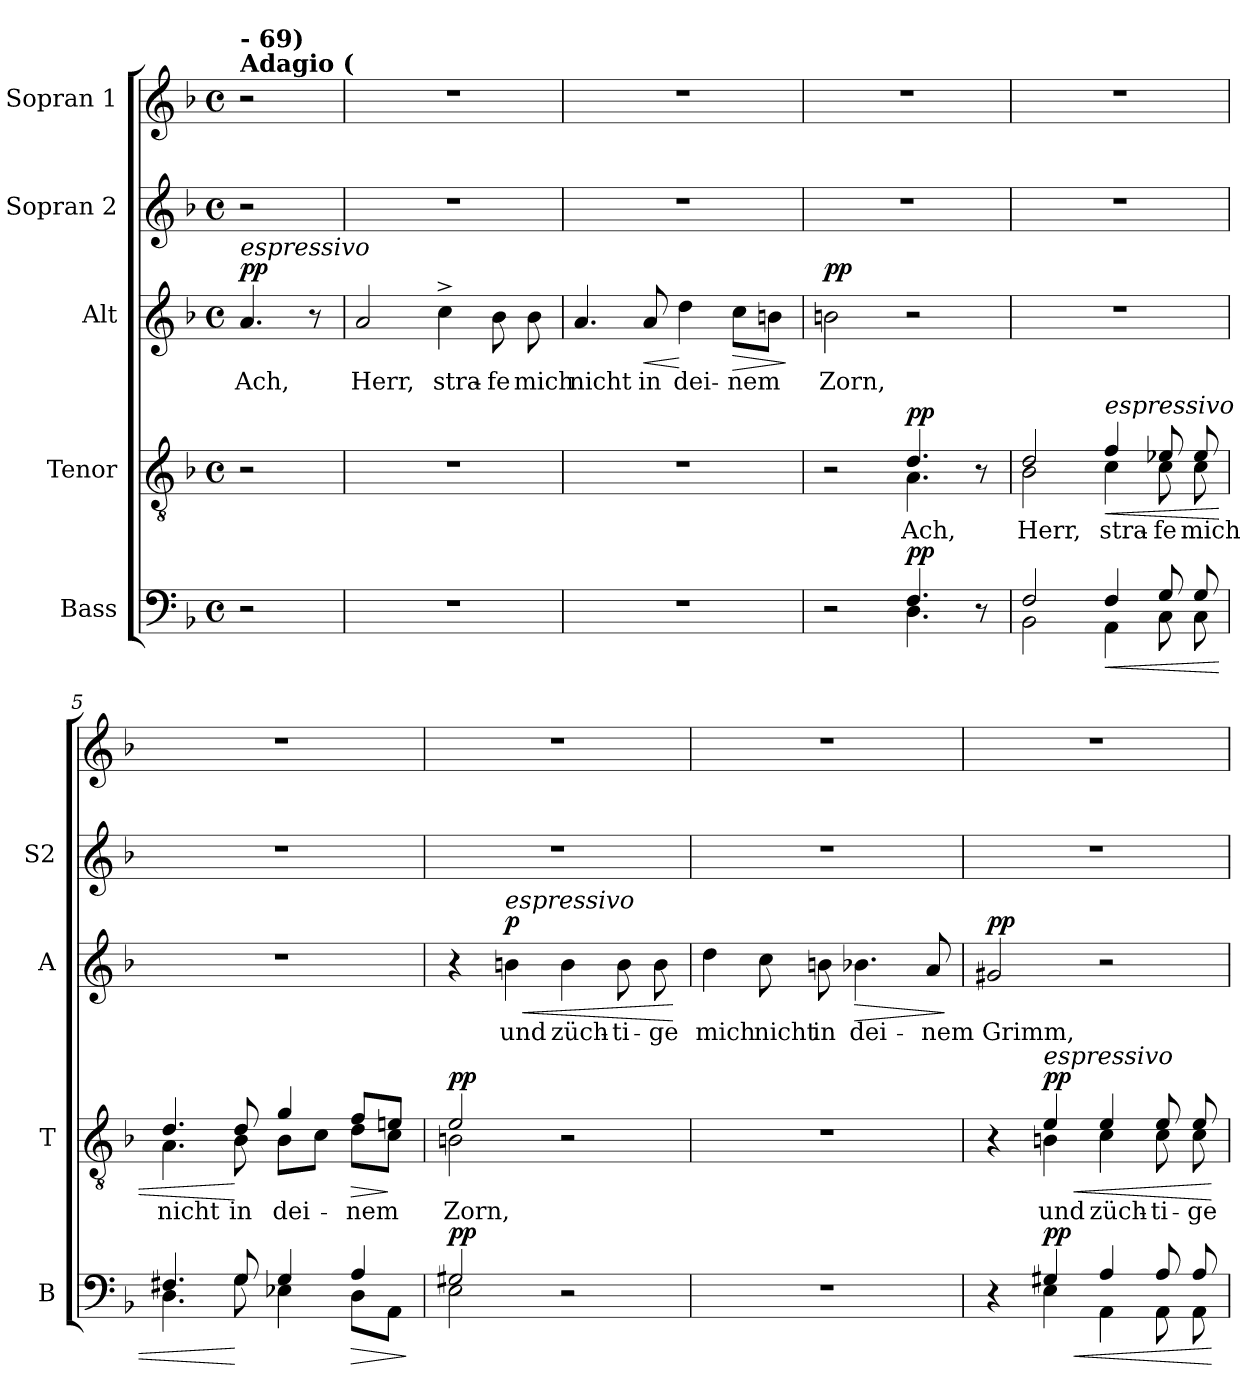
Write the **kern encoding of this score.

**kern	**dynam	**kern	**text	**dynam	**kern	**text	**dynam	**kern	**kern
*part5	*part5	*part4	*part4	*part4	*part3	*part3	*part3	*part2	*part1
*staff5	*staff5	*staff4	*staff4	*staff4	*staff3	*staff3	*staff3	*staff2	*staff1
*I"Bass	*	*I"Tenor	*	*	*I"Alt	*	*	*I"Sopran 2	*I"Sopran 1
*I'B	*	*I'T	*	*	*I'A	*	*	*I'S2	*
*clefF4	*	*clefGv2	*	*	*clefG2	*	*	*clefG2	*clefG2
*k[b-]	*	*k[b-]	*	*	*k[b-]	*	*	*k[b-]	*k[b-]
*M4/4	*	*M4/4	*	*	*M4/4	*	*	*M4/4	*M4/4
*met(c)	*	*met(c)	*	*	*met(c)	*	*	*met(c)	*met(c)
*MM58	*	*MM58	*	*	*MM58	*	*	*MM58	*MM58
=	=	=	=	=	=	=	=	=	=
!	!	!	!	!	!	!	!	!	!LO:TX:a:B:t=Adagio (
!	!	!	!	!	!	!	!	!	!LO:TX:a:B:t=- 69)
!	!	!	!	!	!LO:TX:a:i:t=espressivo	!	!	!	!
!	!	!	!	!	!	!	!LO:DY:a	!	!
2r	.	2r	.	.	4.a/	Ach,	pp	2r	2r
.	.	.	.	.	8r	.	.	.	.
=1	=1	=1	=1	=1	=1	=1	=1	=1	=1
1r	.	1r	.	.	2a/	Herr,	.	1r	1r
.	.	.	.	.	4cc^\	stra-	.	.	.
.	.	.	.	.	8b-\	-fe	.	.	.
.	.	.	.	.	8b-\	mich	.	.	.
=2	=2	=2	=2	=2	=2	=2	=2	=2	=2
1r	.	1r	.	.	4.a/	nicht	.	1r	1r
!	!	!	!	!	!	!	!LO:HP:b	!	!
.	.	.	.	.	8a/	in	<	.	.
.	.	.	.	.	4dd\	dei-	[	.	.
!	!	!	!	!	!	!	!LO:HP:b	!	!
.	.	.	.	.	8cc\L	-nem	>	.	.
.	.	.	.	.	8bn\J	.	.	.	.
.	.	.	.	.	.	.	]	.	.
=3	=3	=3	=3	=3	=3	=3	=3	=3	=3
*^	*	*^	*	*	*	*	*	*	*
!	!	!	!	!	!	!	!	!	!LO:DY:a	!	!
2r	2ryy	.	2r	2ryy	.	.	2bn\	Zorn,	pp	1r	1r
!	!	!LO:DY:a	!	!	!	!LO:DY:a	!	!	!	!	!
4.F/	4.D\	pp	4.d/	4.A\	Ach,	pp	2r	.	.	.	.
8r	8ryy	.	8r	8ryy	.	.	.	.	.	.	.
=4	=4	=4	=4	=4	=4	=4	=4	=4	=4	=4	=4
2F/	2BB-\	.	2d/	2B-\	Herr,	.	1r	.	.	1r	1r
!	!	!	!LO:TX:a:i:t=espressivo	!	!	!	!	!	!	!	!
!	!	!LO:HP:b	!	!	!	!LO:HP:b	!	!	!	!	!
4F/	4AA\	<	4f/	4c\	stra-	<	.	.	.	.	.
8G/	8C\	.	8e-X/	8c\	-fe	.	.	.	.	.	.
8G/	8C\	.	8e-/	8c\	mich	.	.	.	.	.	.
!!LO:LB:g=z
=5	=5	=5	=5	=5	=5	=5	=5	=5	=5	=5	=5
4.F#X/	4.D\	.	4.d/	4.A\	nicht	.	1r	.	.	1r	1r
8G/	8G\	[	8d/	8B-\	in	[	.	.	.	.	.
4G/	4E-X\	.	4g/	8B-\L	dei-	.	.	.	.	.	.
.	.	.	.	8c\J	.	.	.	.	.	.	.
!	!	!LO:HP:b	!	!	!	!LO:HP:b	!	!	!	!	!
4A/	8D\L	>	8f/L	8d\L	-nem	>	.	.	.	.	.
.	8AA\J	.	8en/J	8c\J	.	]	.	.	.	.	.
*v	*v	*	*	*	*	*	*	*	*	*	*
*	*	*v	*v	*	*	*	*	*	*	*
.	]	.	.	.	.	.	.	.	.
=6	=6	=6	=6	=6	=6	=6	=6	=6	=6
*^	*	*^	*	*	*	*	*	*	*
!	!	!LO:DY:a	!	!	!	!LO:DY:a	!	!	!	!	!
2G#X/	2E\	pp	2e/	2Bn\	Zorn,	pp	4r	.	.	1r	1r
!	!	!	!	!	!	!	!LO:TX:a:i:t=espressivo	!	!	!	!
!	!	!	!	!	!	!	!	!	!LO:HP:b	!	!
!	!	!	!	!	!	!	!	!	!LO:DY:n=1:a	!	!
.	.	.	.	.	.	.	4bn\	und	< p	.	.
2r	2ryy	.	2r	2ryy	.	.	4b\	züch-	.	.	.
.	.	.	.	.	.	.	8b\	-ti-	.	.	.
.	.	.	.	.	.	.	8b\	-ge	.	.	.
*v	*v	*	*	*	*	*	*	*	*	*	*
*	*	*v	*v	*	*	*	*	*	*	*
.	.	.	.	.	.	.	[	.	.
=7	=7	=7	=7	=7	=7	=7	=7	=7	=7
1r	.	1r	.	.	4dd\	mich	.	1r	1r
.	.	.	.	.	8cc\	nicht	.	.	.
.	.	.	.	.	8bn\	in	.	.	.
!	!	!	!	!	!	!	!LO:HP:b	!	!
.	.	.	.	.	4.b-X\	dei-	>	.	.
.	.	.	.	.	8a/	-nem	.	.	.
.	.	.	.	.	.	.	]	.	.
=8	=8	=8	=8	=8	=8	=8	=8	=8	=8
*^	*	*^	*	*	*	*	*	*	*
!	!	!	!	!	!	!	!	!	!LO:DY:a	!	!
4r	4ryy	.	4r	4ryy	.	.	2g#X/	Grimm,	pp	1r	1r
!	!	!	!LO:TX:a:i:t=espressivo	!	!	!	!	!	!	!	!
!	!	!LO:HP:b	!	!	!	!LO:HP:b	!	!	!	!	!
!	!	!LO:DY:n=1:a	!	!	!	!LO:DY:n=1:a	!	!	!	!	!
4G#X/	4E\	< pp	4e/	4Bn\	und	< pp	.	.	.	.	.
4A/	4AA\	.	4e/	4c\	züch-	.	2r	.	.	.	.
8A/	8AA\	.	8e/	8c\	-ti-	.	.	.	.	.	.
8A/	8AA\	.	8e/	8c\	-ge	.	.	.	.	.	.
*v	*v	*	*	*	*	*	*	*	*	*	*
*	*	*v	*v	*	*	*	*	*	*	*
.	[	.	.	[	.	.	.	.	.
=	=	=	=	=	=	=	=	=	=
*-	*-	*-	*-	*-	*-	*-	*-	*-	*-
